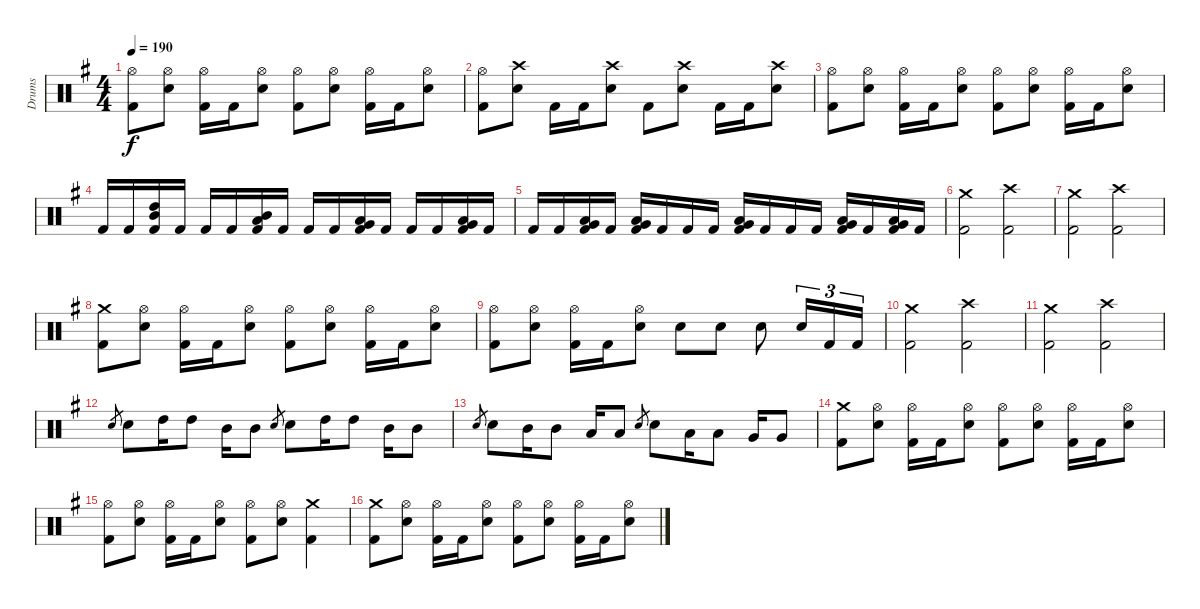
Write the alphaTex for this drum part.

\track ("Drums" "Drums") {instrument percussion}
\staff {score}
\articulation defaults
\ts (4 4)
\tempo 190
\clef neutral
\ks eminor
("Hi-Hat (open)" "Kick (hit) 2").8{dy f} ("Hi-Hat (open)" "Snare (hit) 2").8 ("Hi-Hat (open)" "Kick (hit) 2").16 "Kick (hit) 2".16 ("Hi-Hat (open)" "Snare (hit) 2").8 ("Hi-Hat (open)" "Kick (hit) 2").8 ("Hi-Hat (open)" "Snare (hit) 2").8 ("Hi-Hat (open)" "Kick (hit) 2").16 "Kick (hit) 2".16 ("Hi-Hat (open)" "Snare (hit) 2").8 |
("Hi-Hat (open)" "Kick (hit) 2").8 ("Crash high (hit)" "Snare (hit) 2").8 "Kick (hit) 2".16 "Kick (hit) 2".16 ("Crash high (hit)" "Snare (hit) 2").8 "Kick (hit) 2".8 ("Crash high (hit)" "Snare (hit) 2").8 "Kick (hit) 2".16 "Kick (hit) 2".16 ("Crash high (hit)" "Snare (hit) 2").8 |
("Hi-Hat (open)" "Kick (hit) 2").8 ("Hi-Hat (open)" "Snare (hit) 2").8 ("Hi-Hat (open)" "Kick (hit) 2").16 "Kick (hit) 2".16 ("Hi-Hat (open)" "Snare (hit) 2").8 ("Hi-Hat (open)" "Kick (hit) 2").8 ("Hi-Hat (open)" "Snare (hit) 2").8 ("Hi-Hat (open)" "Kick (hit) 2").16 "Kick (hit) 2".16 ("Hi-Hat (open)" "Snare (hit) 2").8 |
"Kick (hit) 2".16 "Kick (hit) 2".16 ("High Tom (hit)" "Mid Tom (hit)" "Kick (hit) 2").16 "Kick (hit) 2".16 "Kick (hit) 2".16 "Kick (hit) 2".16 ("Mid Tom (hit)" "Low Tom (hit)" "Kick (hit) 2").16 "Kick (hit) 2".16 "Kick (hit) 2".16 "Kick (hit) 2".16 ("Low Tom (hit)" "Very Low Tom (hit)" "Kick (hit) 2").16 "Kick (hit) 2".16 "Kick (hit) 2".16 "Kick (hit) 2".16 ("Very Low Tom (hit)" "Low Floor Tom (hit)" "Kick (hit) 2").16 "Kick (hit) 2".16 |
"Kick (hit) 2".16 "Kick (hit) 2".16 ("Very Low Tom (hit)" "Low Floor Tom (hit)" "Kick (hit) 2").16 "Kick (hit) 2".16 ("Very Low Tom (hit)" "Low Floor Tom (hit)" "Kick (hit) 2").16 "Kick (hit) 2".16 "Kick (hit) 2".16 "Kick (hit) 2".16 ("Very Low Tom (hit)" "Low Floor Tom (hit)" "Kick (hit) 2").16 "Kick (hit) 2".16 "Kick (hit) 2".16 "Kick (hit) 2".16 ("Very Low Tom (hit)" "Low Floor Tom (hit)" "Kick (hit) 2").16 "Kick (hit) 2".16 ("Very Low Tom (hit)" "Low Floor Tom (hit)" "Kick (hit) 2").16 "Kick (hit) 2".16 |
("Crash medium (hit)" "Kick (hit) 2").2 ("Crash high (hit)" "Kick (hit) 2").2 |
("Crash medium (hit)" "Kick (hit) 2").2 ("Crash high (hit)" "Kick (hit) 2").2 |
("Crash medium (hit)" "Kick (hit) 2").8 ("Hi-Hat (open)" "Snare (hit) 2").8 ("Hi-Hat (open)" "Kick (hit) 2").16 "Kick (hit) 2".16 ("Hi-Hat (open)" "Snare (hit) 2").8 ("Hi-Hat (open)" "Kick (hit) 2").8 ("Hi-Hat (open)" "Snare (hit) 2").8 ("Hi-Hat (open)" "Kick (hit) 2").16 "Kick (hit) 2".16 ("Hi-Hat (open)" "Snare (hit) 2").8 |
("Hi-Hat (open)" "Kick (hit) 2").8 ("Hi-Hat (open)" "Snare (hit) 2").8 ("Hi-Hat (open)" "Kick (hit) 2").16 "Kick (hit) 2".16 ("Hi-Hat (open)" "Snare (hit) 2").8 "Snare (hit) 2".8 "Snare (hit) 2".8 "Snare (hit) 2".8 "Snare (hit) 2".16{tu (3 2)} "Kick (hit) 2".16{tu (3 2)} "Kick (hit) 2".16{tu (3 2)} |
("Crash medium (hit)" "Kick (hit) 2").2 ("Crash high (hit)" "Kick (hit) 2").2 |
("Crash medium (hit)" "Kick (hit) 2").2 ("Crash high (hit)" "Kick (hit) 2").2 |
"Electric Snare (hit)".8{gr} "Snare (hit) 2".8 "High Tom (hit)".16 "High Tom (hit)".8 "Mid Tom (hit)".16 "Mid Tom (hit)".8 "Electric Snare (hit)".8{gr} "Snare (hit) 2".8 "High Tom (hit)".16 "High Tom (hit)".8 "Mid Tom (hit)".16 "Mid Tom (hit)".8 |
"Electric Snare (hit)".8{gr} "Snare (hit) 2".8 "Mid Tom (hit)".16 "Mid Tom (hit)".8 "Low Tom (hit)".16 "Low Tom (hit)".8 "Electric Snare (hit)".8{gr} "Snare (hit) 2".8 "Low Tom (hit)".16 "Low Tom (hit)".8 "Very Low Tom (hit)".16 "Very Low Tom (hit)".8 |
("Crash medium (hit)" "Kick (hit) 2").8 ("Hi-Hat (open)" "Snare (hit) 2").8 ("Hi-Hat (open)" "Kick (hit) 2").16 "Kick (hit) 2".16 ("Hi-Hat (open)" "Snare (hit) 2").8 ("Hi-Hat (open)" "Kick (hit) 2").8 ("Hi-Hat (open)" "Snare (hit) 2").8 ("Hi-Hat (open)" "Kick (hit) 2").16 "Kick (hit) 2".16 ("Hi-Hat (open)" "Snare (hit) 2").8 |
("Hi-Hat (open)" "Kick (hit) 2").8 ("Hi-Hat (open)" "Snare (hit) 2").8 ("Hi-Hat (open)" "Kick (hit) 2").16 "Kick (hit) 2".16 ("Hi-Hat (open)" "Snare (hit) 2").8 ("Hi-Hat (open)" "Kick (hit) 2").8 ("Hi-Hat (open)" "Snare (hit) 2").8 ("Crash medium (hit)" "Kick (hit) 2").4 |
("Crash medium (hit)" "Kick (hit) 2").8 ("Hi-Hat (open)" "Snare (hit) 2").8 ("Hi-Hat (open)" "Kick (hit) 2").16 "Kick (hit) 2".16 ("Hi-Hat (open)" "Snare (hit) 2").8 ("Hi-Hat (open)" "Kick (hit) 2").8 ("Hi-Hat (open)" "Snare (hit) 2").8 ("Hi-Hat (open)" "Kick (hit) 2").16 "Kick (hit) 2".16 ("Hi-Hat (open)" "Snare (hit) 2").8
